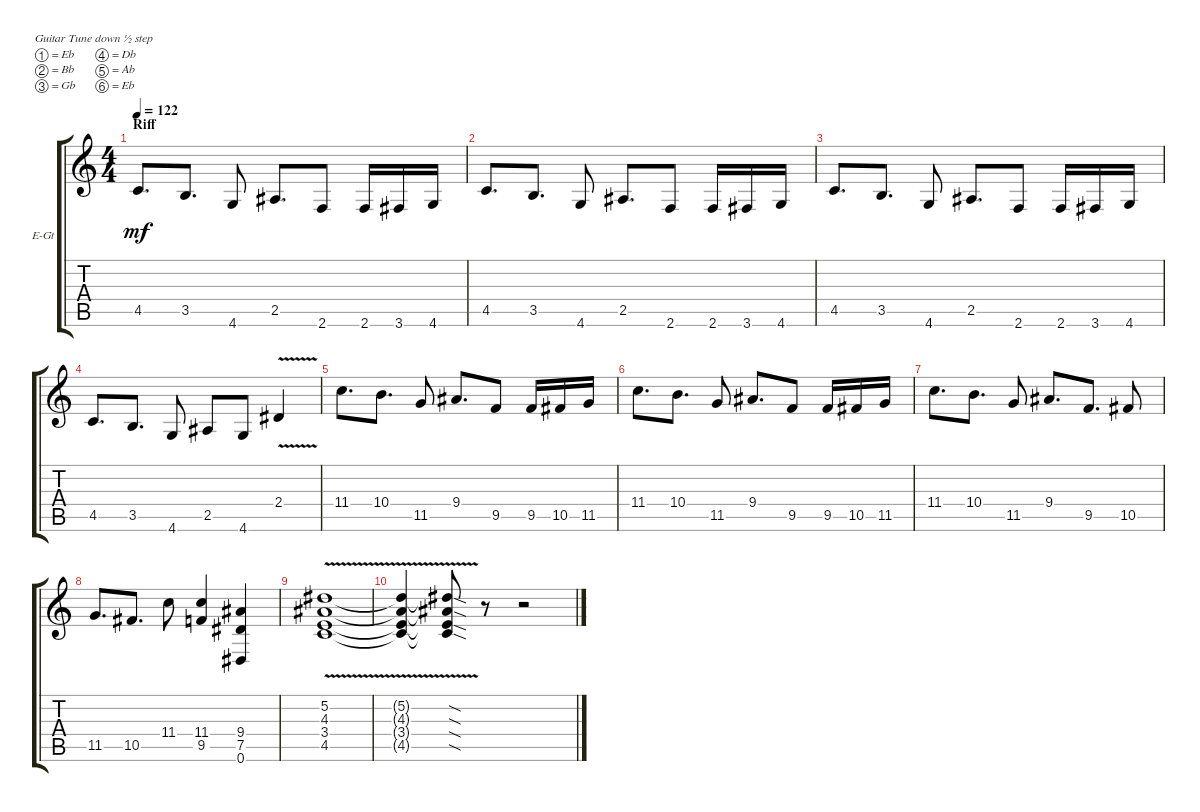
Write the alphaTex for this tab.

\bracketExtendMode groupsimilarinstruments
\firstSystemTrackNameOrientation horizontal
\otherSystemsTrackNameOrientation horizontal
\track ("Slash Right" "E-Gt") {instrument overdrivenguitar}
\staff {score tabs}
\tuning (Eb4 Bb3 Gb3 Db3 Ab2 Eb2)
\ts (4 4)
\section ("" "Riff")
\tempo 122
\clef g2
\ks c
4.5.8{d dy mf} 3.5.8{d} 4.6.8 2.5.8{d} 2.6.8 2.6.16 3.6.16 4.6.16 |
4.5.8{d} 3.5.8{d} 4.6.8 2.5.8{d} 2.6.8 2.6.16 3.6.16 4.6.16 |
4.5.8{d} 3.5.8{d} 4.6.8 2.5.8{d} 2.6.8 2.6.16 3.6.16 4.6.16 |
4.5.8{d} 3.5.8{d} 4.6.8 2.5.8 4.6.8 2.4{v}.4 |
11.4.8{d} 10.4.8{d} 11.5.8 9.4.8{d} 9.5.8 9.5.16 10.5.16 11.5.16 |
11.4.8{d} 10.4.8{d} 11.5.8 9.4.8{d} 9.5.8 9.5.16 10.5.16 11.5.16 |
11.4.8{d} 10.4.8{d} 11.5.8 9.4.8{d} 9.5.8{d} 10.5.8 |
11.5.8{d} 10.5.8{d} 11.4.8 (11.4 9.5).4 (9.4 7.5 0.6).4 |
(4.3{v} 3.4{v} 4.5 5.2).1 |
(4.3{v t} 3.4{v t} 5.2{t} 4.5{t}).4 (4.3{v sod t} 3.4{v sod t} 5.2{sod t} 4.5{sod t}).8 r.8 r.2
